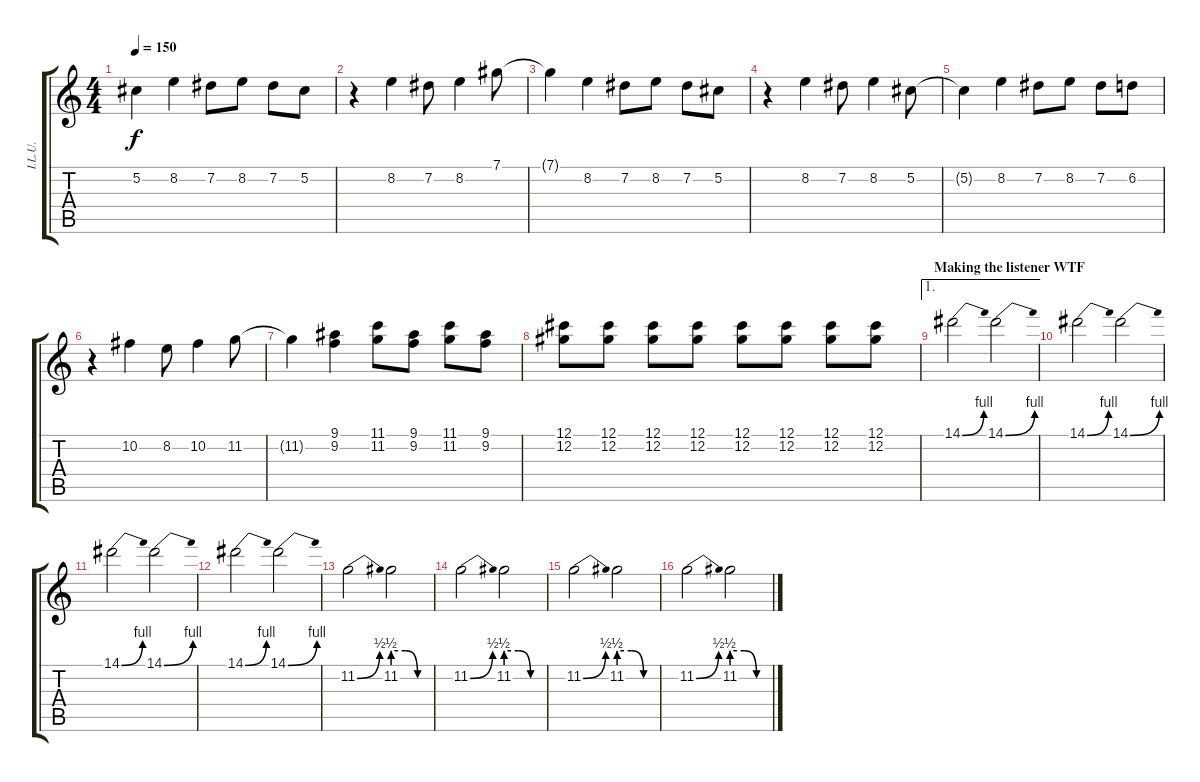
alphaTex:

\track ("I.L.U." "I.L.U.") {instrument distortionguitar}
\staff {score tabs}
\tuning (Db4 Ab3 E3 B2 Gb2 Db2) {hide}
\ts (4 4)
\tempo 150
\clef g2
\ks c
5.2{t}.4{dy f} 8.2.4 7.2.8 8.2.8 7.2.8 5.2.8 |
r.4 8.2.4 7.2.8 8.2.4 7.1.8 |
7.1{t}.4 8.2.4 7.2.8 8.2.8 7.2.8 5.2.8 |
r.4 8.2.4 7.2.8 8.2.4 5.2.8 |
5.2{t}.4 8.2.4 7.2.8 8.2.8 7.2.8 6.2.8 |
r.4 10.2.4 8.2.8 10.2.4 11.2.8 |
11.2{t}.4 (9.1 9.2).4 (11.1 11.2).8 (9.1 9.2).8 (11.1 11.2).8 (9.1 9.2).8 |
(12.1 12.2).8 (12.1 12.2).8 (12.1 12.2).8 (12.1 12.2).8 (12.1 12.2).8 (12.1 12.2).8 (12.1 12.2).8 (12.1 12.2).8 |
\ae 1
\section ("" "Making the listener WTF")
14.1{be (bend 0 0 60 4)}.2 14.1{be (bend 0 0 60 4)}.2 |
14.1{be (bend 0 0 60 4)}.2 14.1{be (bend 0 0 60 4)}.2 |
14.1{be (bend 0 0 60 4)}.2 14.1{be (bend 0 0 60 4)}.2 |
14.1{be (bend 0 0 60 4)}.2 14.1{be (bend 0 0 60 4)}.2 |
11.2{be (bend 0 0 60 2)}.2 11.2{be (custom 0 2 20 2 40 0 60 0)}.2 |
11.2{be (bend 0 0 60 2)}.2 11.2{be (custom 0 2 20 2 40 0 60 0)}.2 |
11.2{be (bend 0 0 60 2)}.2 11.2{be (custom 0 2 20 2 40 0 60 0)}.2 |
11.2{be (bend 0 0 60 2)}.2 11.2{be (custom 0 2 20 2 40 0 60 0)}.2
